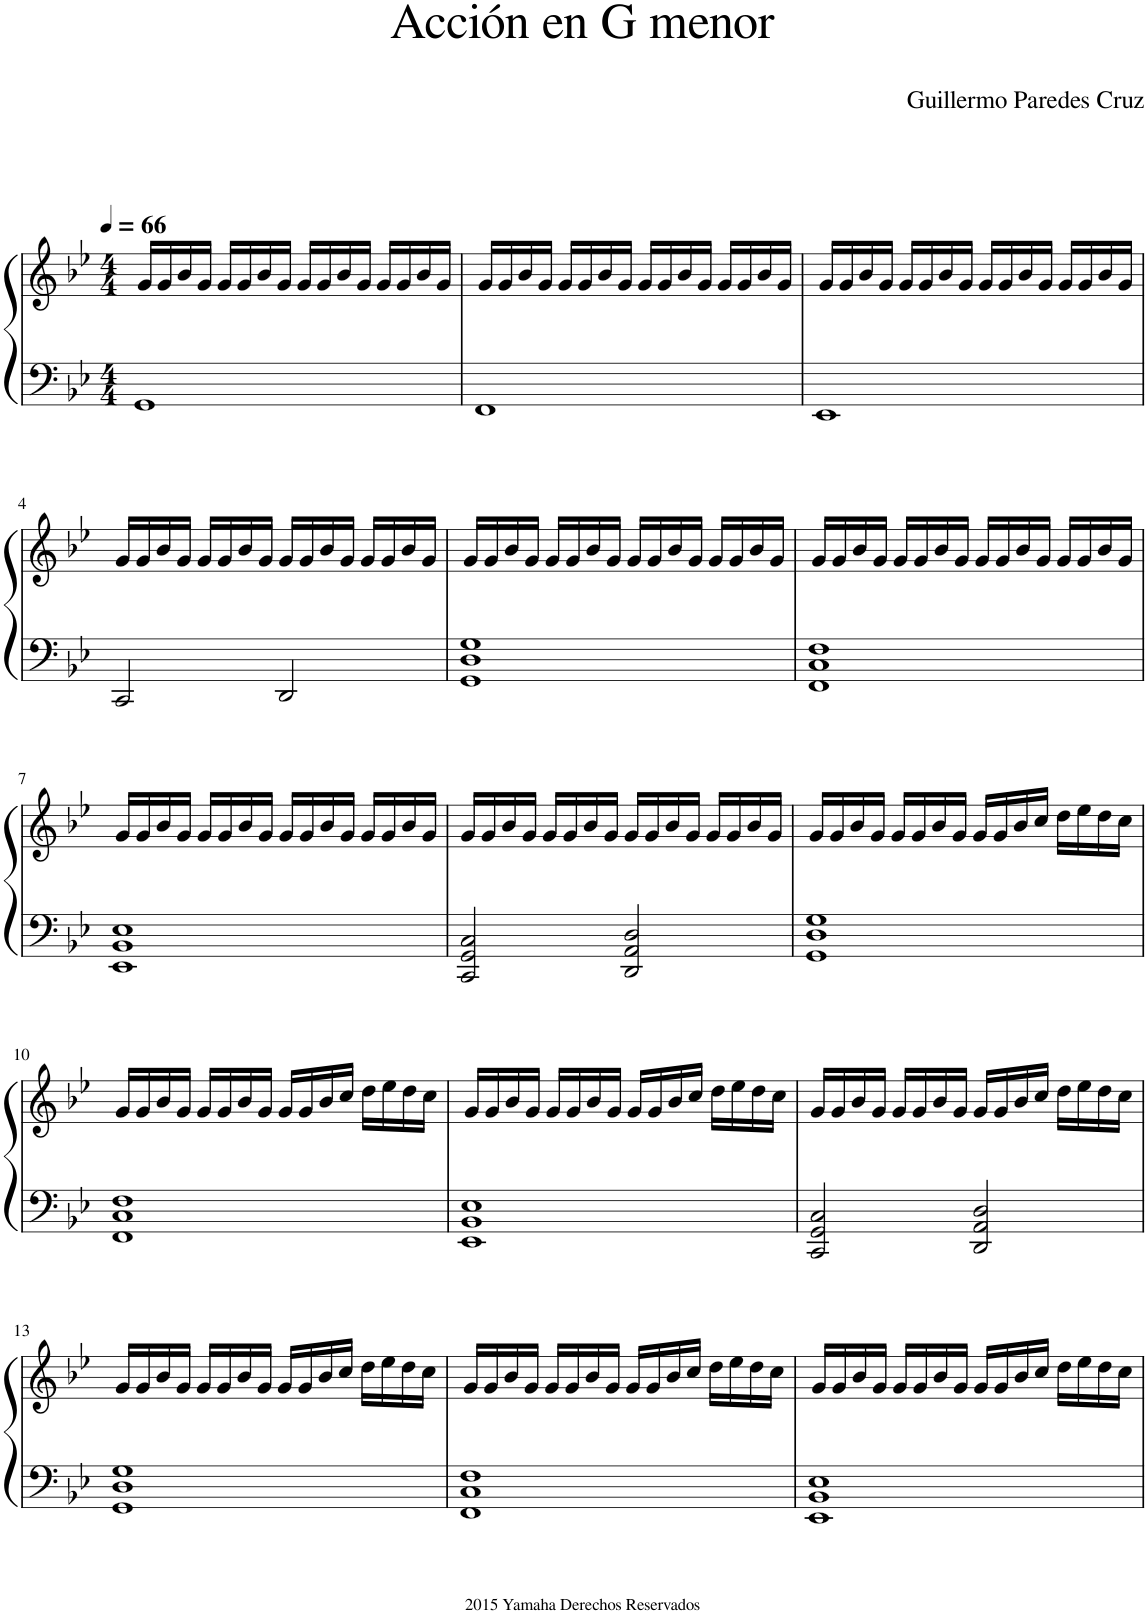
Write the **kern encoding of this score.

**kern	**kern
*part1	*part1
*staff2	*staff1
*I"Piano	*
*I'Pno.	*
*clefF4	*clefG2
*k[b-e-]	*k[b-e-]
*M4/4	*M4/4
*MM66	*MM66
=1	=1
1GG	16g/LL
.	16g/
.	16b-/
.	16g/JJ
.	16g/LL
.	16g/
.	16b-/
.	16g/JJ
.	16g/LL
.	16g/
.	16b-/
.	16g/JJ
.	16g/LL
.	16g/
.	16b-/
.	16g/JJ
=2	=2
1FF	16g/LL
.	16g/
.	16b-/
.	16g/JJ
.	16g/LL
.	16g/
.	16b-/
.	16g/JJ
.	16g/LL
.	16g/
.	16b-/
.	16g/JJ
.	16g/LL
.	16g/
.	16b-/
.	16g/JJ
=3	=3
1EE-	16g/LL
.	16g/
.	16b-/
.	16g/JJ
.	16g/LL
.	16g/
.	16b-/
.	16g/JJ
.	16g/LL
.	16g/
.	16b-/
.	16g/JJ
.	16g/LL
.	16g/
.	16b-/
.	16g/JJ
!!LO:LB:g=z
=4	=4
2CC/	16g/LL
.	16g/
.	16b-/
.	16g/JJ
.	16g/LL
.	16g/
.	16b-/
.	16g/JJ
2DD/	16g/LL
.	16g/
.	16b-/
.	16g/JJ
.	16g/LL
.	16g/
.	16b-/
.	16g/JJ
=5	=5
1GG 1D 1G	16g/LL
.	16g/
.	16b-/
.	16g/JJ
.	16g/LL
.	16g/
.	16b-/
.	16g/JJ
.	16g/LL
.	16g/
.	16b-/
.	16g/JJ
.	16g/LL
.	16g/
.	16b-/
.	16g/JJ
=6	=6
1FF 1C 1F	16g/LL
.	16g/
.	16b-/
.	16g/JJ
.	16g/LL
.	16g/
.	16b-/
.	16g/JJ
.	16g/LL
.	16g/
.	16b-/
.	16g/JJ
.	16g/LL
.	16g/
.	16b-/
.	16g/JJ
!!LO:LB:g=z
=7	=7
1EE- 1BB- 1E-	16g/LL
.	16g/
.	16b-/
.	16g/JJ
.	16g/LL
.	16g/
.	16b-/
.	16g/JJ
.	16g/LL
.	16g/
.	16b-/
.	16g/JJ
.	16g/LL
.	16g/
.	16b-/
.	16g/JJ
=8	=8
2CC/ 2GG/ 2C/	16g/LL
.	16g/
.	16b-/
.	16g/JJ
.	16g/LL
.	16g/
.	16b-/
.	16g/JJ
2DD/ 2AA/ 2D/	16g/LL
.	16g/
.	16b-/
.	16g/JJ
.	16g/LL
.	16g/
.	16b-/
.	16g/JJ
=9	=9
1GG 1D 1G	16g/LL
.	16g/
.	16b-/
.	16g/JJ
.	16g/LL
.	16g/
.	16b-/
.	16g/JJ
.	16g/LL
.	16g/
.	16b-/
.	16cc/JJ
.	16dd\LL
.	16ee-\
.	16dd\
.	16cc\JJ
!!LO:LB:g=z
=10	=10
1FF 1C 1F	16g/LL
.	16g/
.	16b-/
.	16g/JJ
.	16g/LL
.	16g/
.	16b-/
.	16g/JJ
.	16g/LL
.	16g/
.	16b-/
.	16cc/JJ
.	16dd\LL
.	16ee-\
.	16dd\
.	16cc\JJ
=11	=11
1EE- 1BB- 1E-	16g/LL
.	16g/
.	16b-/
.	16g/JJ
.	16g/LL
.	16g/
.	16b-/
.	16g/JJ
.	16g/LL
.	16g/
.	16b-/
.	16cc/JJ
.	16dd\LL
.	16ee-\
.	16dd\
.	16cc\JJ
=12	=12
2CC/ 2GG/ 2C/	16g/LL
.	16g/
.	16b-/
.	16g/JJ
.	16g/LL
.	16g/
.	16b-/
.	16g/JJ
2DD/ 2AA/ 2D/	16g/LL
.	16g/
.	16b-/
.	16cc/JJ
.	16dd\LL
.	16ee-\
.	16dd\
.	16cc\JJ
!!LO:LB:g=z
=13	=13
1GG 1D 1G	16g/LL
.	16g/
.	16b-/
.	16g/JJ
.	16g/LL
.	16g/
.	16b-/
.	16g/JJ
.	16g/LL
.	16g/
.	16b-/
.	16cc/JJ
.	16dd\LL
.	16ee-\
.	16dd\
.	16cc\JJ
=14	=14
1FF 1C 1F	16g/LL
.	16g/
.	16b-/
.	16g/JJ
.	16g/LL
.	16g/
.	16b-/
.	16g/JJ
.	16g/LL
.	16g/
.	16b-/
.	16cc/JJ
.	16dd\LL
.	16ee-\
.	16dd\
.	16cc\JJ
=15	=15
1EE- 1BB- 1E-	16g/LL
.	16g/
.	16b-/
.	16g/JJ
.	16g/LL
.	16g/
.	16b-/
.	16g/JJ
.	16g/LL
.	16g/
.	16b-/
.	16cc/JJ
.	16dd\LL
.	16ee-\
.	16dd\
.	16cc\JJ
=	=
*-	*-
